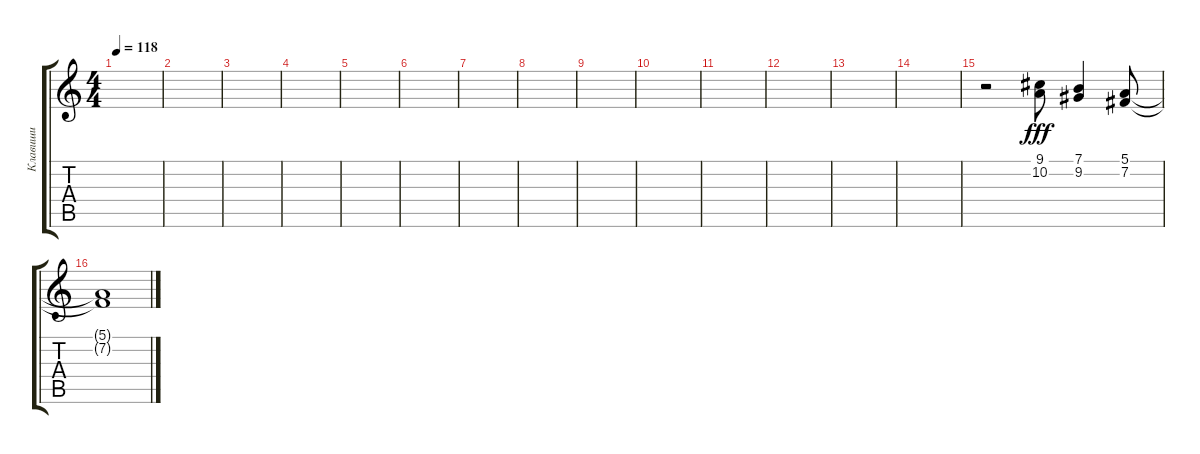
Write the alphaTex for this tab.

\track ("Клавиши" "Клавиши") {instrument synthbrass1}
\staff {score tabs}
\tuning (E4 B3 G3 D3 A2 E2) {hide}
\ts (4 4)
\tempo 118
\clef g2
\ks c
|
|
|
|
|
|
|
|
|
|
|
|
|
|
r.2 (9.1 10.2).8{dy fff} (7.1 9.2).4 (5.1 7.2).8 |
(5.1{t} 7.2{t}).1
